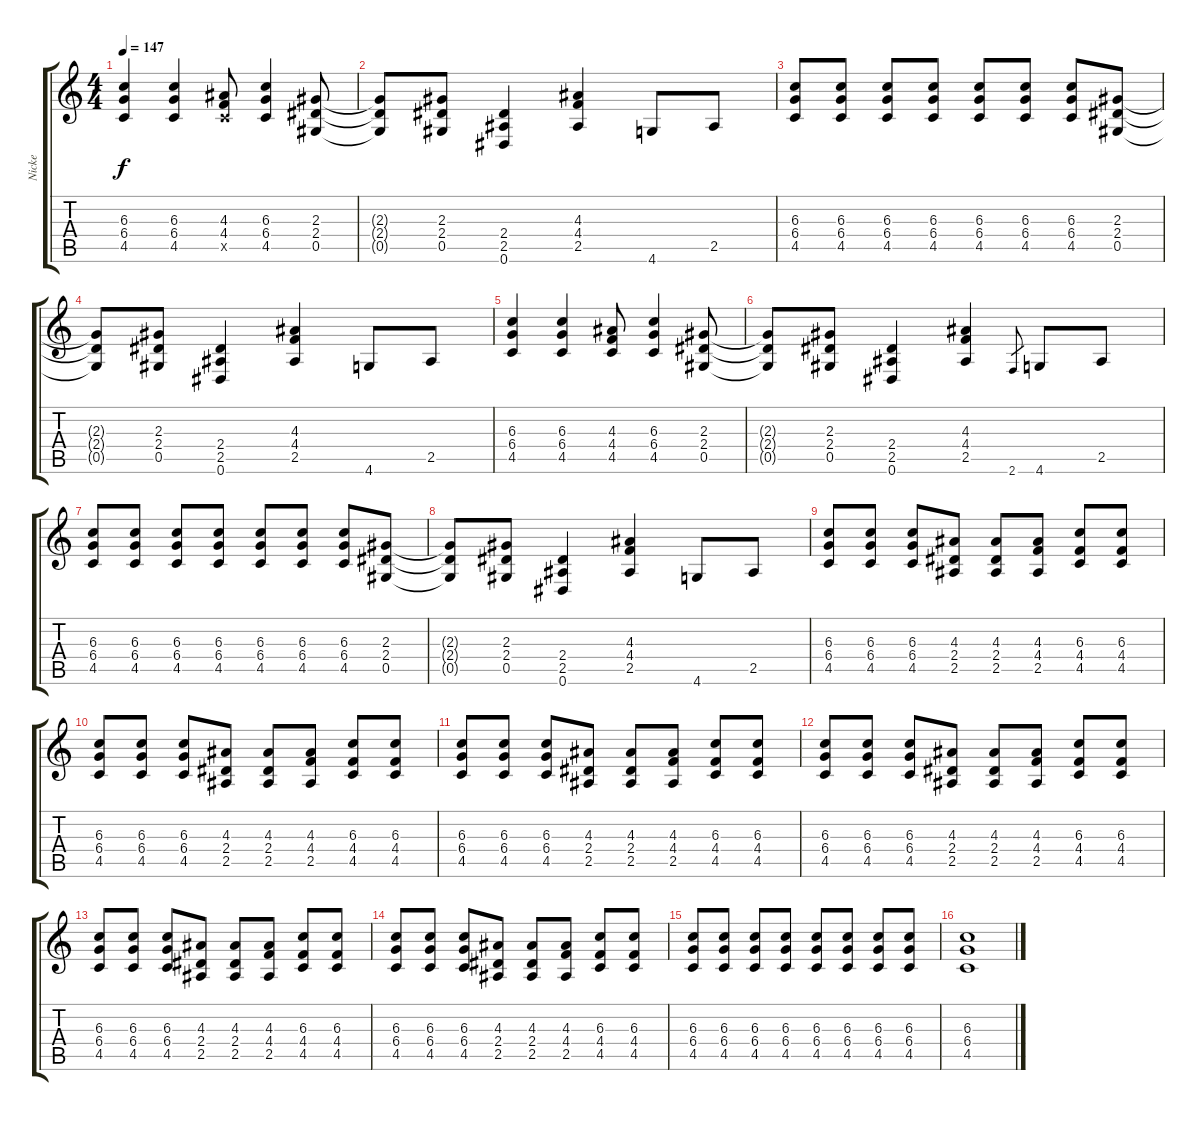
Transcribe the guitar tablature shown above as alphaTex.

\track ("Nicke" "Nicke") {instrument distortionguitar}
\staff {score tabs}
\tuning (Eb4 Bb3 Gb3 Db3 Ab2 Eb2) {hide}
\ts (4 4)
\tempo 147
\clef g2
\ks c
(6.3 6.4 4.5).4{dy f} (6.3 6.4 4.5).4 (4.3 4.4 4.5{x}).8 (6.3 6.4 4.5).4 (2.3 2.4 0.5).8 |
(2.3{t} 2.4{t} 0.5{t}).8 (2.3 2.4 0.5).8 (2.4 2.5 0.6).4 (4.3 4.4 2.5).4 4.6.8 2.5.8 |
(6.3 6.4 4.5).8 (6.3 6.4 4.5).8 (6.3 6.4 4.5).8 (6.3 6.4 4.5).8 (6.3 6.4 4.5).8 (6.3 6.4 4.5).8 (6.3 6.4 4.5).8 (2.3 2.4 0.5).8 |
(2.3{t} 2.4{t} 0.5{t}).8 (2.3 2.4 0.5).8 (2.4 2.5 0.6).4 (4.3 4.4 2.5).4 4.6.8 2.5.8 |
(6.3 6.4 4.5).4 (6.3 6.4 4.5).4 (4.3 4.4 4.5).8 (6.3 6.4 4.5).4 (2.3 2.4 0.5).8 |
(2.3{t} 2.4{t} 0.5{t}).8 (2.3 2.4 0.5).8 (2.4 2.5 0.6).4 (4.3 4.4 2.5).4 2.6.8{gr} 4.6.8 2.5.8 |
(6.3 6.4 4.5).8 (6.3 6.4 4.5).8 (6.3 6.4 4.5).8 (6.3 6.4 4.5).8 (6.3 6.4 4.5).8 (6.3 6.4 4.5).8 (6.3 6.4 4.5).8 (2.3 2.4 0.5).8 |
(2.3{t} 2.4{t} 0.5{t}).8 (2.3 2.4 0.5).8 (2.4 2.5 0.6).4 (4.3 4.4 2.5).4 4.6.8 2.5.8 |
(6.3 6.4 4.5).8 (6.3 6.4 4.5).8 (6.3 6.4 4.5).8 (4.3 2.4 2.5).8 (4.3 2.4 2.5).8 (4.3 4.4 2.5).8 (6.3 4.4 4.5).8 (6.3 4.4 4.5).8 |
(6.3 6.4 4.5).8 (6.3 6.4 4.5).8 (6.3 6.4 4.5).8 (4.3 2.4 2.5).8 (4.3 2.4 2.5).8 (4.3 4.4 2.5).8 (6.3 4.4 4.5).8 (6.3 4.4 4.5).8 |
(6.3 6.4 4.5).8 (6.3 6.4 4.5).8 (6.3 6.4 4.5).8 (4.3 2.4 2.5).8 (4.3 2.4 2.5).8 (4.3 4.4 2.5).8 (6.3 4.4 4.5).8 (6.3 4.4 4.5).8 |
(6.3 6.4 4.5).8 (6.3 6.4 4.5).8 (6.3 6.4 4.5).8 (4.3 2.4 2.5).8 (4.3 2.4 2.5).8 (4.3 4.4 2.5).8 (6.3 4.4 4.5).8 (6.3 4.4 4.5).8 |
(6.3 6.4 4.5).8 (6.3 6.4 4.5).8 (6.3 6.4 4.5).8 (4.3 2.4 2.5).8 (4.3 2.4 2.5).8 (4.3 4.4 2.5).8 (6.3 4.4 4.5).8 (6.3 4.4 4.5).8 |
(6.3 6.4 4.5).8 (6.3 6.4 4.5).8 (6.3 6.4 4.5).8 (4.3 2.4 2.5).8 (4.3 2.4 2.5).8 (4.3 4.4 2.5).8 (6.3 4.4 4.5).8 (6.3 4.4 4.5).8 |
(6.3 6.4 4.5).8 (6.3 6.4 4.5).8 (6.3 6.4 4.5).8 (6.3 6.4 4.5).8 (6.3 6.4 4.5).8 (6.3 6.4 4.5).8 (6.3 6.4 4.5).8 (6.3 6.4 4.5).8 |
(6.3 6.4 4.5).1
